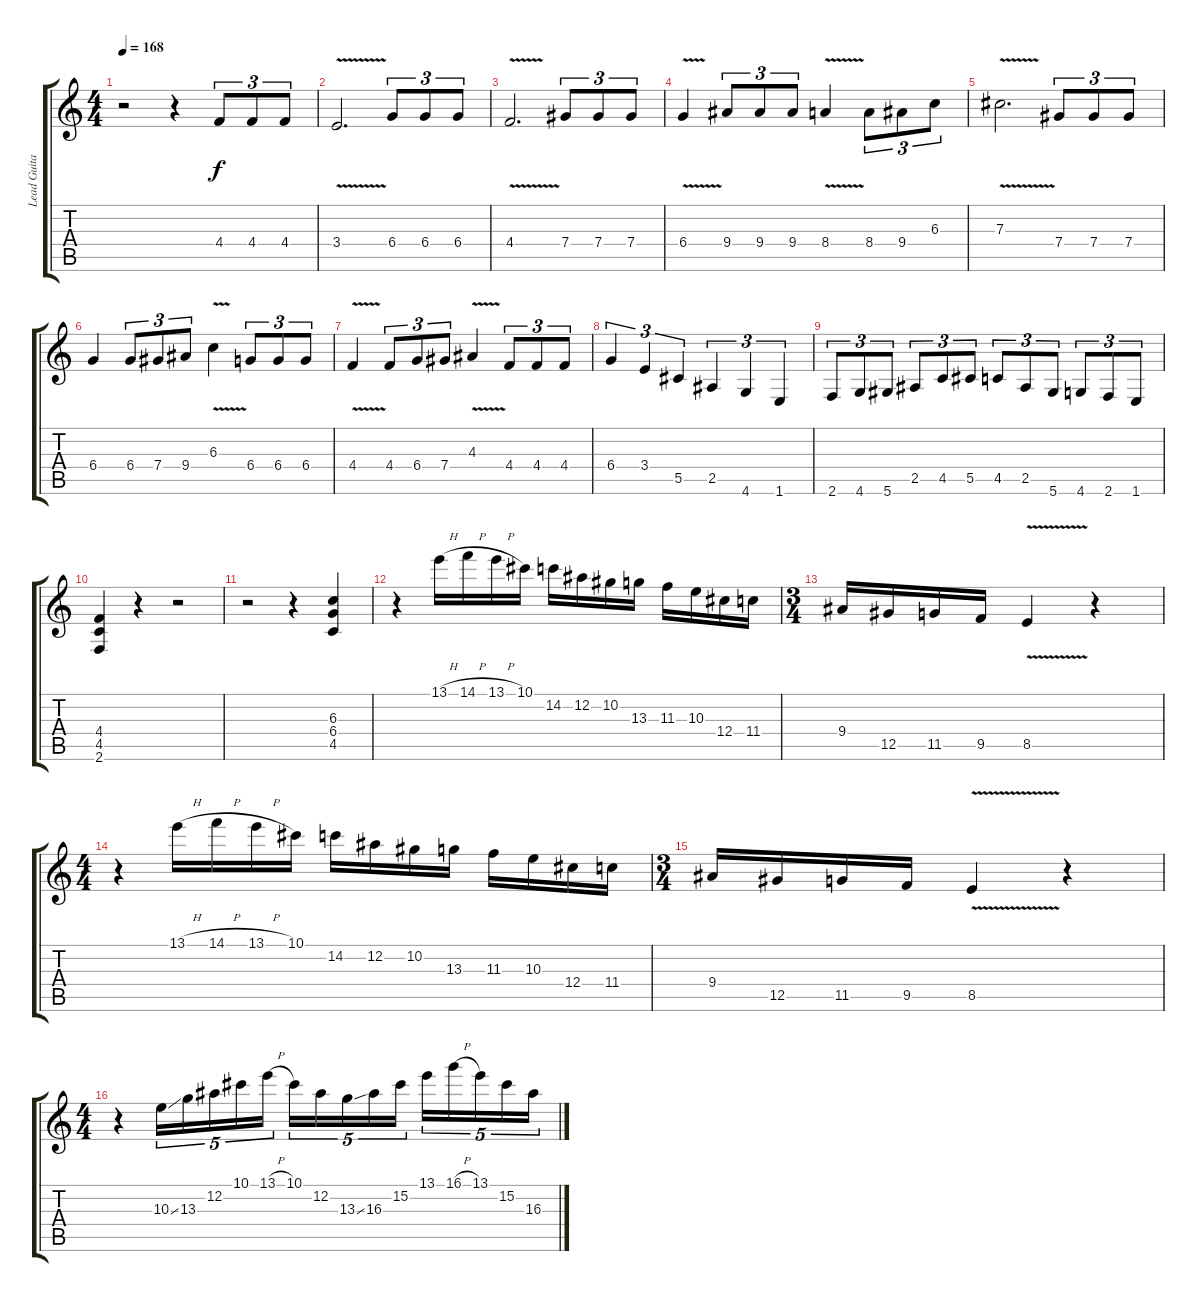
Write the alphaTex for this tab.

\track ("Lead Guitar" "Lead Guita") {instrument distortionguitar}
\staff {score tabs}
\tuning (Eb4 Bb3 Gb3 Db3 Ab2 Eb2) {hide}
\ts (4 4)
\tempo 168
\clef g2
\ks c
r.2{dy f instrument distortionguitar} r.4 4.4.8{tu (3 2)} 4.4.8{tu (3 2)} 4.4.8{tu (3 2)} |
3.4{v}.2{d} 6.4.8{tu (3 2)} 6.4.8{tu (3 2)} 6.4.8{tu (3 2)} |
4.4{v}.2{d} 7.4.8{tu (3 2)} 7.4.8{tu (3 2)} 7.4.8{tu (3 2)} |
6.4{v}.4 9.4.8{tu (3 2)} 9.4.8{tu (3 2)} 9.4.8{tu (3 2)} 8.4{v}.4 8.4.8{tu (3 2)} 9.4.8{tu (3 2)} 6.3.8{tu (3 2)} |
7.3{v}.2{d} 7.4.8{tu (3 2)} 7.4.8{tu (3 2)} 7.4.8{tu (3 2)} |
6.4.4 6.4.8{tu (3 2)} 7.4.8{tu (3 2)} 9.4.8{tu (3 2)} 6.3{v}.4 6.4.8{tu (3 2)} 6.4.8{tu (3 2)} 6.4.8{tu (3 2)} |
4.4{v}.4 4.4.8{tu (3 2)} 6.4.8{tu (3 2)} 7.4.8{tu (3 2)} 4.3{v}.4 4.4.8{tu (3 2)} 4.4.8{tu (3 2)} 4.4.8{tu (3 2)} |
6.4.4{tu (3 2)} 3.4.4{tu (3 2)} 5.5.4{tu (3 2)} 2.5.4{tu (3 2)} 4.6.4{tu (3 2)} 1.6.4{tu (3 2)} |
2.6.8{tu (3 2)} 4.6.8{tu (3 2)} 5.6.8{tu (3 2)} 2.5.8{tu (3 2)} 4.5.8{tu (3 2)} 5.5.8{tu (3 2)} 4.5.8{tu (3 2)} 2.5.8{tu (3 2)} 5.6.8{tu (3 2)} 4.6.8{tu (3 2)} 2.6.8{tu (3 2)} 1.6.8{tu (3 2)} |
(4.4 4.5 2.6).4 r.4 r.2 |
r.2 r.4 (6.3 6.4 4.5).4 |
r.4 13.1{h}.16 14.1{h}.16 13.1{h}.16 10.1.16 14.2.16 12.2.16 10.2.16 13.3.16 11.3.16 10.3.16 12.4.16 11.4.16 |
\ts (3 4)
9.4.16 12.5.16 11.5.16 9.5.16 8.5{v}.4 r.4 |
\ts (4 4)
r.4 13.1{h}.16 14.1{h}.16 13.1{h}.16 10.1.16 14.2.16 12.2.16 10.2.16 13.3.16 11.3.16 10.3.16 12.4.16 11.4.16 |
\ts (3 4)
9.4.16 12.5.16 11.5.16 9.5.16 8.5{v}.4 r.4 |
\ts (4 4)
r.4 10.3{ss}.16{tu (5 4)} 13.3.16{tu (5 4)} 12.2.16{tu (5 4)} 10.1.16{tu (5 4)} 13.1{h}.16{tu (5 4)} 10.1.16{tu (5 4)} 12.2.16{tu (5 4)} 13.3{ss}.16{tu (5 4)} 16.3.16{tu (5 4)} 15.2.16{tu (5 4)} 13.1.16{tu (5 4)} 16.1{h}.16{tu (5 4)} 13.1.16{tu (5 4)} 15.2.16{tu (5 4)} 16.3{ss}.16{tu (5 4)}
